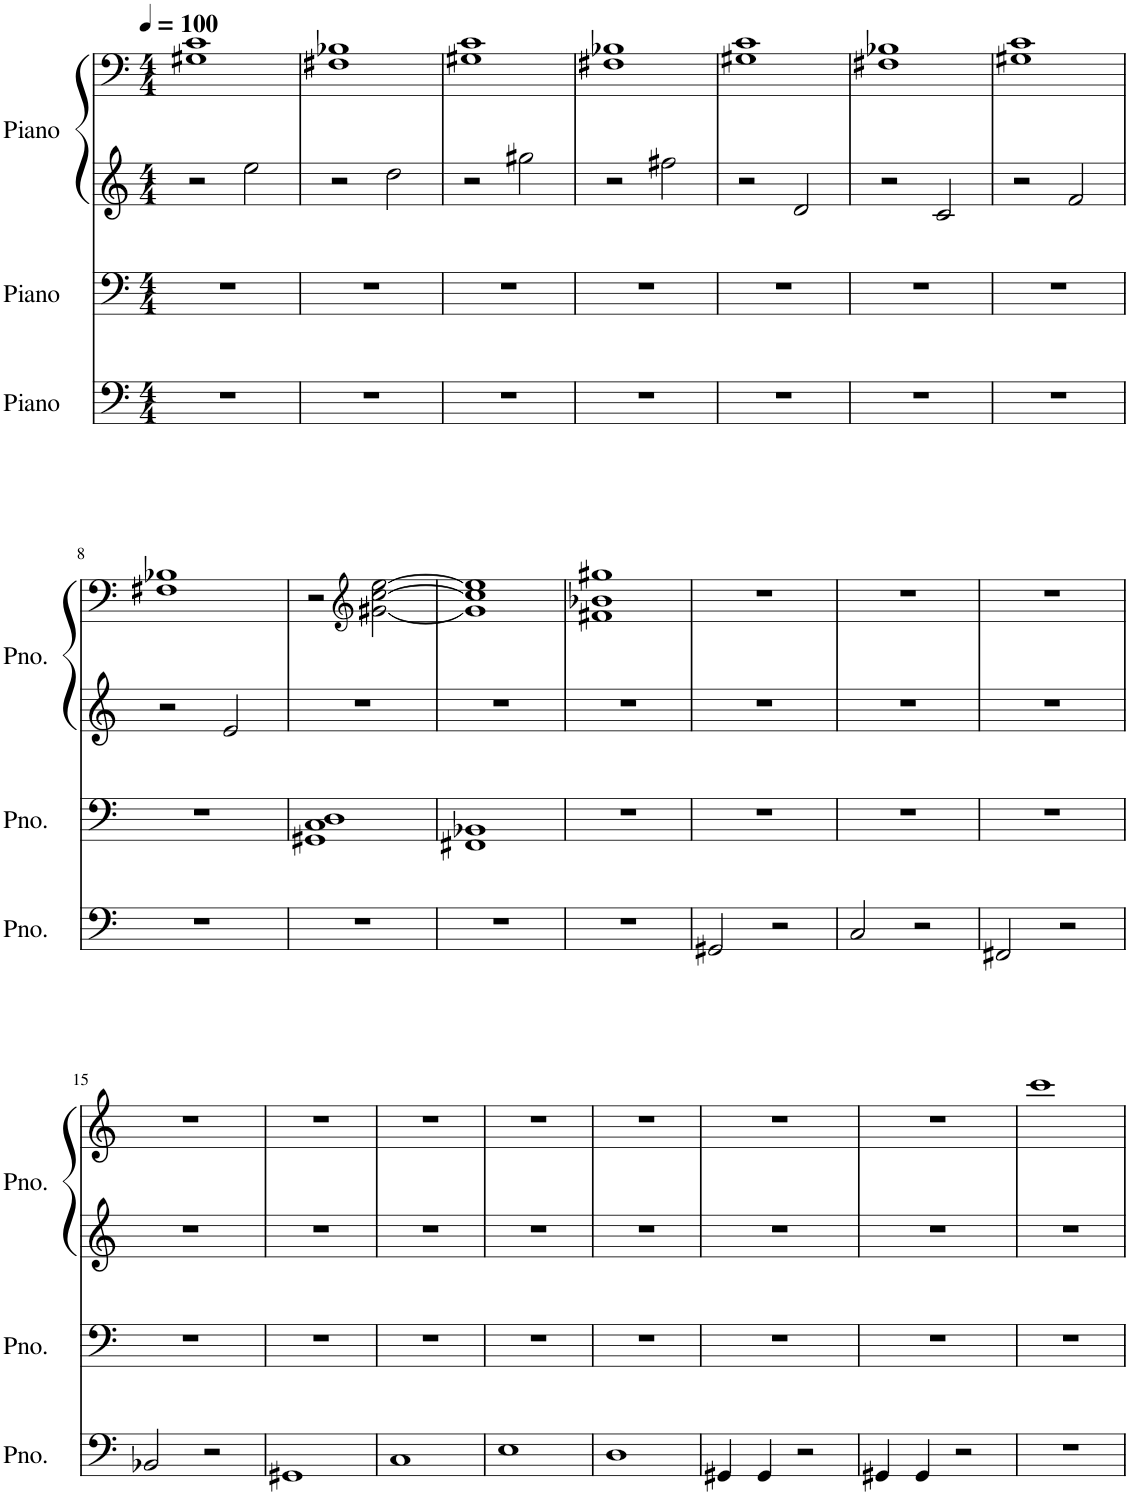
**kern	**kern	**kern	**kern
*part3	*part2	*part1	*part1
*staff4	*staff3	*staff2	*staff1
*I"Piano	*I"Piano	*I"Piano	*
*I'Pno.	*I'Pno.	*I'Pno.	*
*clefF4	*clefF4	*clefG2	*clefF4
*k[]	*k[]	*k[]	*k[]
*M4/4	*M4/4	*M4/4	*M4/4
*MM100	*MM100	*MM100	*MM100
=1	=1	=1	=1
1r	1r	2r	1G#X 1c
.	.	2ee\	.
=2	=2	=2	=2
1r	1r	2r	1F#X 1B-X
.	.	2dd\	.
=3	=3	=3	=3
1r	1r	2r	1G#X 1c
.	.	2gg#X\	.
=4	=4	=4	=4
1r	1r	2r	1F#X 1B-X
.	.	2ff#X\	.
=5	=5	=5	=5
1r	1r	2r	1G#X 1c
.	.	2d/	.
=6	=6	=6	=6
1r	1r	2r	1F#X 1B-X
.	.	2c/	.
=7	=7	=7	=7
1r	1r	2r	1G#X 1c
.	.	2f/	.
!!LO:LB:g=z
=8	=8	=8	=8
1r	1r	2r	1F#X 1B-X
.	.	2e/	.
=9	=9	=9	=9
1r	1GG#X 1C 1D	1r	2r
*	*	*	*clefG2
.	.	.	[2g#X\ [2cc\ [2ee\
=10	=10	=10	=10
1r	1FF#X 1BB-X	1r	1g#] 1cc] 1ee]
=11	=11	=11	=11
1r	1r	1r	1f#X 1b-X 1gg#X
=12	=12	=12	=12
2GG#X/	1r	1r	1r
2r	.	.	.
=13	=13	=13	=13
2C/	1r	1r	1r
2r	.	.	.
=14	=14	=14	=14
2FF#X/	1r	1r	1r
2r	.	.	.
!!LO:LB:g=z
=15	=15	=15	=15
2BB-X/	1r	1r	1r
2r	.	.	.
=16	=16	=16	=16
1GG#X	1r	1r	1r
=17	=17	=17	=17
1C	1r	1r	1r
=18	=18	=18	=18
1E	1r	1r	1r
=19	=19	=19	=19
1D	1r	1r	1r
=20	=20	=20	=20
4GG#X/	1r	1r	1r
4GG#/	.	.	.
2r	.	.	.
=21	=21	=21	=21
4GG#X/	1r	1r	1r
4GG#/	.	.	.
2r	.	.	.
=22	=22	=22	=22
1r	1r	1r	1ccc
=	=	=	=
*-	*-	*-	*-
